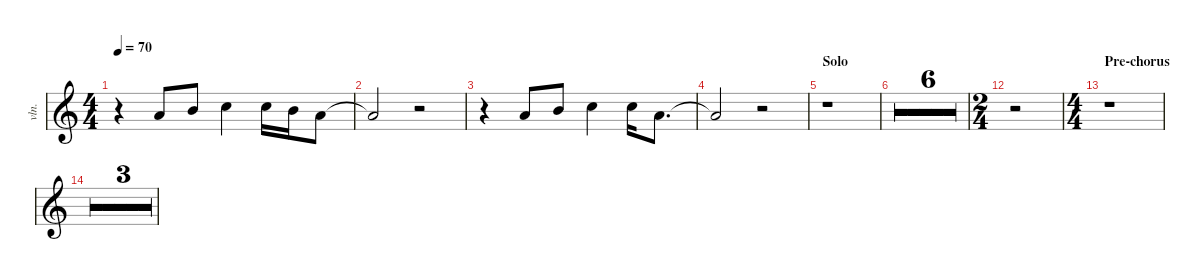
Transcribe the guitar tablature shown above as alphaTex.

\defaultSystemsLayout 4
\hideDynamics
\bracketExtendMode nobrackets
\otherSystemsTrackNameOrientation horizontal
\track ("Violin" "vln.") {defaultSystemsLayout 4 multiBarRest instrument violin}
\staff {score}
\tuning (E5 A4 D4 G3)
\ts (4 4)
\tempo 70
\clef g2
\ks c
r.4{dy mf} 0.2.8 2.2.8 3.2.4 3.2.16 2.2.16 0.2.8 |
0.2{t}.2 r.2 |
r.4 0.2.8 2.2.8 3.2.4 3.2.16 0.2.8{d} |
0.2{t}.2 r.2 |
\section ("" "Solo")
r.1 |
r.1 |
r.1 |
r.1 |
r.1 |
r.1 |
r.1 |
\ts (2 4)
\beaming (8 2 2)
r.2 |
\ts (4 4)
\beaming (8 2 2 2 2)
\section ("" "Pre-chorus")
r.1 |
r.1 |
r.1 |
r.1
